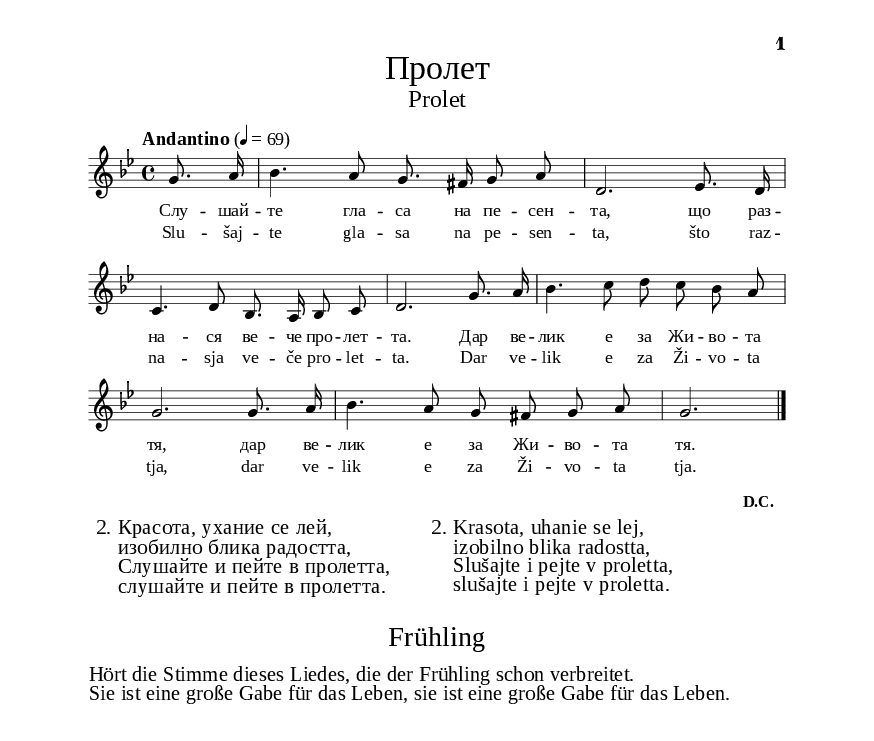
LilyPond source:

\version "2.24.3"

% include paper part and global functions
\include "include/globals.ily"

\bookpart {
  \label #'ref118_2
  \tocItem \markup "Пролет – Prolet"
  \include "include/bookpart-paper.ily"
  \score {
    \include "include/score-layout.ily"

    \new Voice \absolute{
      \clef treble
      \key g \minor
      \time 4/4
      \tempoFunc "Andantino" 4 "69"
      \autoBeamOff
      \partial 4
      g'8. a'16 | bes'4. a'8 g'8. fis'16 g'8 a'8 | d'2. es'8. d'16 | \break

      c'4. d'8 bes8. a16 bes8 c'8  d'2. g'8. a'16 | bes'4. c''8 d''8 c''8 bes'8 a'8 |\break |

      g'2. g'8. a'16 | bes'4. a'8 g'8 fis'8 g'8 a'8 | g'2. \bar "|."
    }

    \addlyrics {
      Слу  --  шай  --
      те   гла  --  са   на   пе  --  сен  --  та,   що   раз  --  на  --
      ся   ве  --  че   про  --  лет  --  та.   Дар   ве  --  лик   е
      за   Жи  --  во  --  та   тя,   дар   ве  --  лик   е   за   Жи  --
      во  -- та тя.
    }
    \addlyrics {
      Slu  --  šaj  --
      te   gla  --  sa   na   pe  --  sen  --  ta,   što   raz  --  na  --
      sja   ve  --  če   pro  --  let  --  ta.   Dar   ve  --  lik   e
      za   Ži  --  vo  --  ta   tja,   dar   ve  --  lik   e   za   Ži  --
      vo  -- ta tja.
    }


    \header {
      title = \titleFunc "Пролет" "Prolet"
    }

    \midi{}

  } % score

  \markup \empty-one
  
  \markup \dc-one "D.C."

  \markup \fontsize #bgCoupletFontSize {
    \hspace #1
    \override #`(baseline-skip . ,bgCoupletBaselineSkip)
    \column {
      \line { 2. Красота, ухание се лей,  }
      \line {   "   "  изобилно блика радостта,}
      \line {   "   " Слушайте и пейте в пролетта, }
      \line {   "   " слушайте и пейте в пролетта. }
    }

    \hspace #5
    \override #`(baseline-skip . ,bgCoupletBaselineSkip)
    \column {
      \line { 2. Krasota, uhanie se lej,  }
      \line {   "   "  izobilno blika radostta,}
      \line {   "   " Slušajte i pejte v proletta, }
      \line {   "   " slušajte i pejte v proletta. }
    } %column
  } % markup

\markup \empty-two

  % include foreign translation(s) of the song
  \version "2.24.3"

\markup \fill-line { \fontsize #deTitleFontSize "Frühling" }
\markup \null
\markup \null
\markup \abs-fontsize #10 {

  \override #`(baseline-skip . ,deCoupletBaselineSkip)

  \column { 

    \line { Hört die Stimme dieses Liedes, die der Frühling schon verbreitet.}

    \line {Sie ist eine große Gabe für das Leben, sie ist eine große Gabe für das Leben. }


  }
}


} % bookpart
